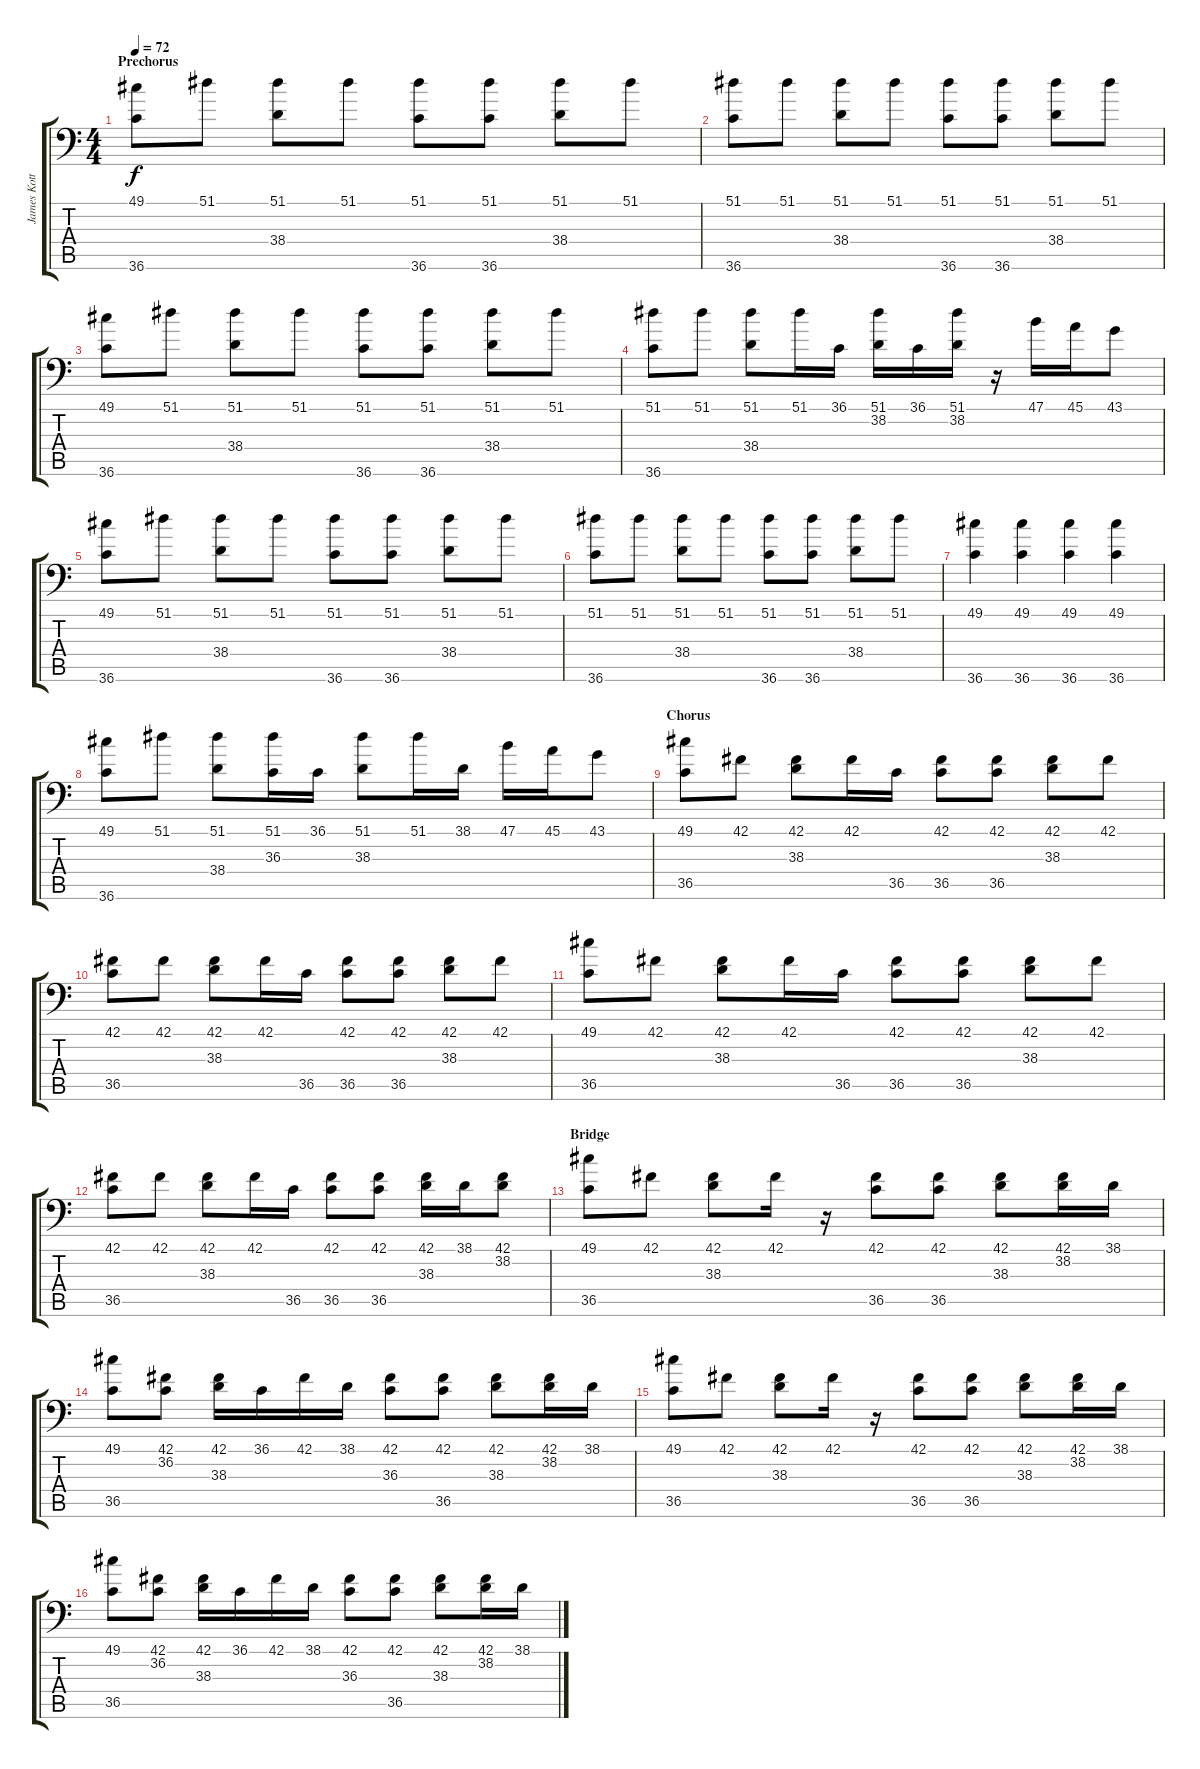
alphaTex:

\track ("James Kottak" "James Kott") {instrument acousticgrandpiano}
\staff {score tabs}
\tuning (C-1 C-1 C-1 C-1 C-1 C-1) {hide}
\ts (4 4)
\section ("" "Prechorus")
\tempo 72
\clef f4
\ks c
(49.1 36.6).8{dy f} 51.1.8 (51.1 38.4).8 51.1.8 (51.1 36.6).8 (51.1 36.6).8 (51.1 38.4).8 51.1.8 |
(51.1 36.6).8 51.1.8 (51.1 38.4).8 51.1.8 (51.1 36.6).8 (51.1 36.6).8 (51.1 38.4).8 51.1.8 |
(49.1 36.6).8 51.1.8 (51.1 38.4).8 51.1.8 (51.1 36.6).8 (51.1 36.6).8 (51.1 38.4).8 51.1.8 |
(51.1 36.6).8 51.1.8 (51.1 38.4).8 51.1.16 36.1.16 (51.1 38.2).16 36.1.16 (51.1 38.2).16 r.16 47.1.16 45.1.16 43.1.8 |
(49.1 36.6).8 51.1.8 (51.1 38.4).8 51.1.8 (51.1 36.6).8 (51.1 36.6).8 (51.1 38.4).8 51.1.8 |
(51.1 36.6).8 51.1.8 (51.1 38.4).8 51.1.8 (51.1 36.6).8 (51.1 36.6).8 (51.1 38.4).8 51.1.8 |
(49.1 36.6).4 (49.1 36.6).4 (49.1 36.6).4 (49.1 36.6).4 |
(49.1 36.6).8 51.1.8 (51.1 38.4).8 (51.1 36.3).16 36.1.16 (51.1 38.3).8 51.1.16 38.1.16 47.1.16 45.1.16 43.1.8 |
\section ("" "Chorus")
(49.1 36.5).8 42.1.8 (42.1 38.3).8 42.1.16 36.5.16 (42.1 36.5).8 (42.1 36.5).8 (42.1 38.3).8 42.1.8 |
(42.1 36.5).8 42.1.8 (42.1 38.3).8 42.1.16 36.5.16 (42.1 36.5).8 (42.1 36.5).8 (42.1 38.3).8 42.1.8 |
(49.1 36.5).8 42.1.8 (42.1 38.3).8 42.1.16 36.5.16 (42.1 36.5).8 (42.1 36.5).8 (42.1 38.3).8 42.1.8 |
(42.1 36.5).8 42.1.8 (42.1 38.3).8 42.1.16 36.5.16 (42.1 36.5).8 (42.1 36.5).8 (42.1 38.3).16 38.1.16 (42.1 38.2).8 |
\section ("" "Bridge")
(49.1 36.5).8 42.1.8 (42.1 38.3).8 42.1.16 r.16 (42.1 36.5).8 (42.1 36.5).8 (42.1 38.3).8 (42.1 38.2).16 38.1.16 |
(49.1 36.5).8 (42.1 36.2).8 (42.1 38.3).16 36.1.16 42.1.16 38.1.16 (42.1 36.3).8 (42.1 36.5).8 (42.1 38.3).8 (42.1 38.2).16 38.1.16 |
(49.1 36.5).8 42.1.8 (42.1 38.3).8 42.1.16 r.16 (42.1 36.5).8 (42.1 36.5).8 (42.1 38.3).8 (42.1 38.2).16 38.1.16 |
(49.1 36.5).8 (42.1 36.2).8 (42.1 38.3).16 36.1.16 42.1.16 38.1.16 (42.1 36.3).8 (42.1 36.5).8 (42.1 38.3).8 (42.1 38.2).16 38.1.16
